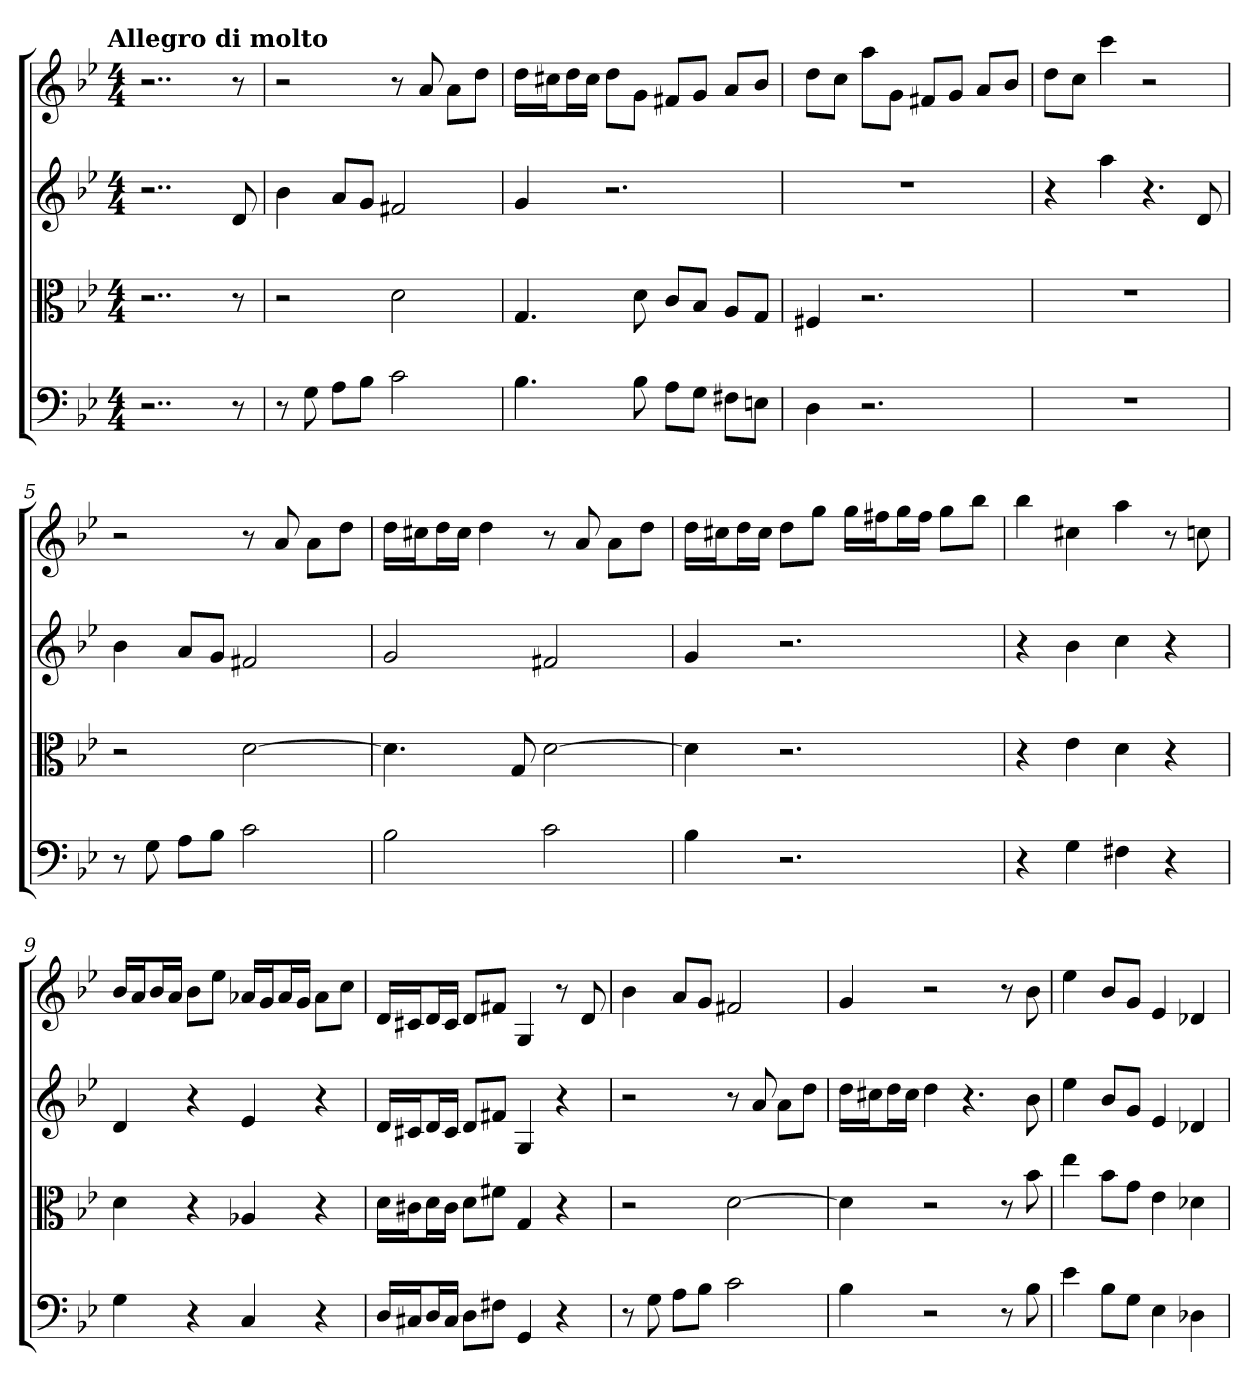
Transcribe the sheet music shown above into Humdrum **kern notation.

**kern	**kern	**kern	**kern
*part4	*part3	*part2	*part1
*staff4	*staff3	*staff2	*staff1
*clefF4	*clefC3	*	*
*k[b-e-]	*k[b-e-]	*k[b-e-]	*k[b-e-]
*g:	*g:	*g:	*g:
!!LO:TX:omd:t=Allegro di molto
*M4/4	*M4/4	*M4/4	*M4/4
*MM132	*MM132	*MM132	*MM132
=	=	=	=
2..r	2..r	2..r	2..r
8r	8r	8d	8r
=1	=1	=1	=1
8r	2r	4b-	2r
8G	.	.	.
8A\L	.	8aL	.
8B-\J	.	8gJ	.
2c	2d	2f#X	8r
.	.	.	8a
.	.	.	8aL
.	.	.	8ddJ
=2	=2	=2	=2
4.B-	4.G	4g	16ddLL
.	.	.	16cc#XJ
.	.	.	16ddL
.	.	.	16cc#JJ
.	.	2.r	8ddL
8B-	8d	.	8gJ
8A\L	8c/L	.	8f#XL
8G\J	8B-/J	.	8gJ
8F#X\L	8A/L	.	8aL
8En\J	8G/J	.	8b-J
=3	=3	=3	=3
4D	4F#X	1r	8ddL
.	.	.	8ccJ
2.r	2.r	.	8aaL
.	.	.	8gJ
.	.	.	8f#XL
.	.	.	8gJ
.	.	.	8aL
.	.	.	8b-J
=4	=4	=4	=4
1r	1r	4r	8ddL
.	.	.	8ccJ
.	.	4aa	4ccc
.	.	4.r	2r
.	.	8d	.
=5	=5	=5	=5
8r	2r	4b-	2r
8G	.	.	.
8A\L	.	8aL	.
8B-\J	.	8gJ	.
2c	[2d	2f#X	8r
.	.	.	8a
.	.	.	8aL
.	.	.	8ddJ
=6	=6	=6	=6
2B-	4.d]	2g	16ddLL
.	.	.	16cc#XJ
.	.	.	16ddL
.	.	.	16cc#JJ
.	.	.	4dd
.	8G	.	.
2c	[2d	2f#X	8r
.	.	.	8a
.	.	.	8aL
.	.	.	8ddJ
=7	=7	=7	=7
4B-	4d]	4g	16ddLL
.	.	.	16cc#XJ
.	.	.	16ddL
.	.	.	16cc#JJ
2.r	2.r	2.r	8ddL
.	.	.	8ggJ
.	.	.	16ggLL
.	.	.	16ff#XJ
.	.	.	16ggL
.	.	.	16ff#JJ
.	.	.	8ggL
.	.	.	8bb-J
=8	=8	=8	=8
4r	4r	4r	4bb-
4G	4e-	4b-	4cc#X
4F#X	4d	4cc	4aa
4r	4r	4r	8r
.	.	.	8ccn
=9	=9	=9	=9
4G	4d	4d	16b-LL
.	.	.	16aJ
.	.	.	16b-L
.	.	.	16aJJ
4r	4r	4r	8b-L
.	.	.	8ee-J
4C	4A-X	4e-	16a-XLL
.	.	.	16gJ
.	.	.	16a-L
.	.	.	16gJJ
4r	4r	4r	8a-L
.	.	.	8ccJ
=10	=10	=10	=10
16D/LL	16d\LL	16dLL	16dLL
16C#X/J	16c#X\J	16c#XJ	16c#XJ
16D/L	16d\L	16dL	16dL
16C#/JJ	16c#\JJ	16c#JJ	16c#JJ
8D\L	8d\L	8dL	8dL
8F#X\J	8f#X\J	8f#XJ	8f#XJ
4GG	4G	4G	4G
4r	4r	4r	8r
.	.	.	8d
=11	=11	=11	=11
8r	2r	2r	4b-
8G	.	.	.
8A\L	.	.	8aL
8B-\J	.	.	8gJ
2c	[2d	8r	2f#X
.	.	8a	.
.	.	8aL	.
.	.	8ddJ	.
=12	=12	=12	=12
4B-	4d]	16ddLL	4g
.	.	16cc#XJ	.
.	.	16ddL	.
.	.	16cc#JJ	.
2r	2r	4dd	2r
.	.	4.r	.
8r	8r	.	8r
8B-	8b-	8b-	8b-
=13	=13	=13	=13
4e-	4ee-	4ee-	4ee-
8B-\L	8b-\L	8b-L	8b-L
8G\J	8g\J	8gJ	8gJ
4E-	4e-	4e-	4e-
4D-X	4d-X	4d-X	4d-X
=	=	=	=
*-	*-	*-	*-
